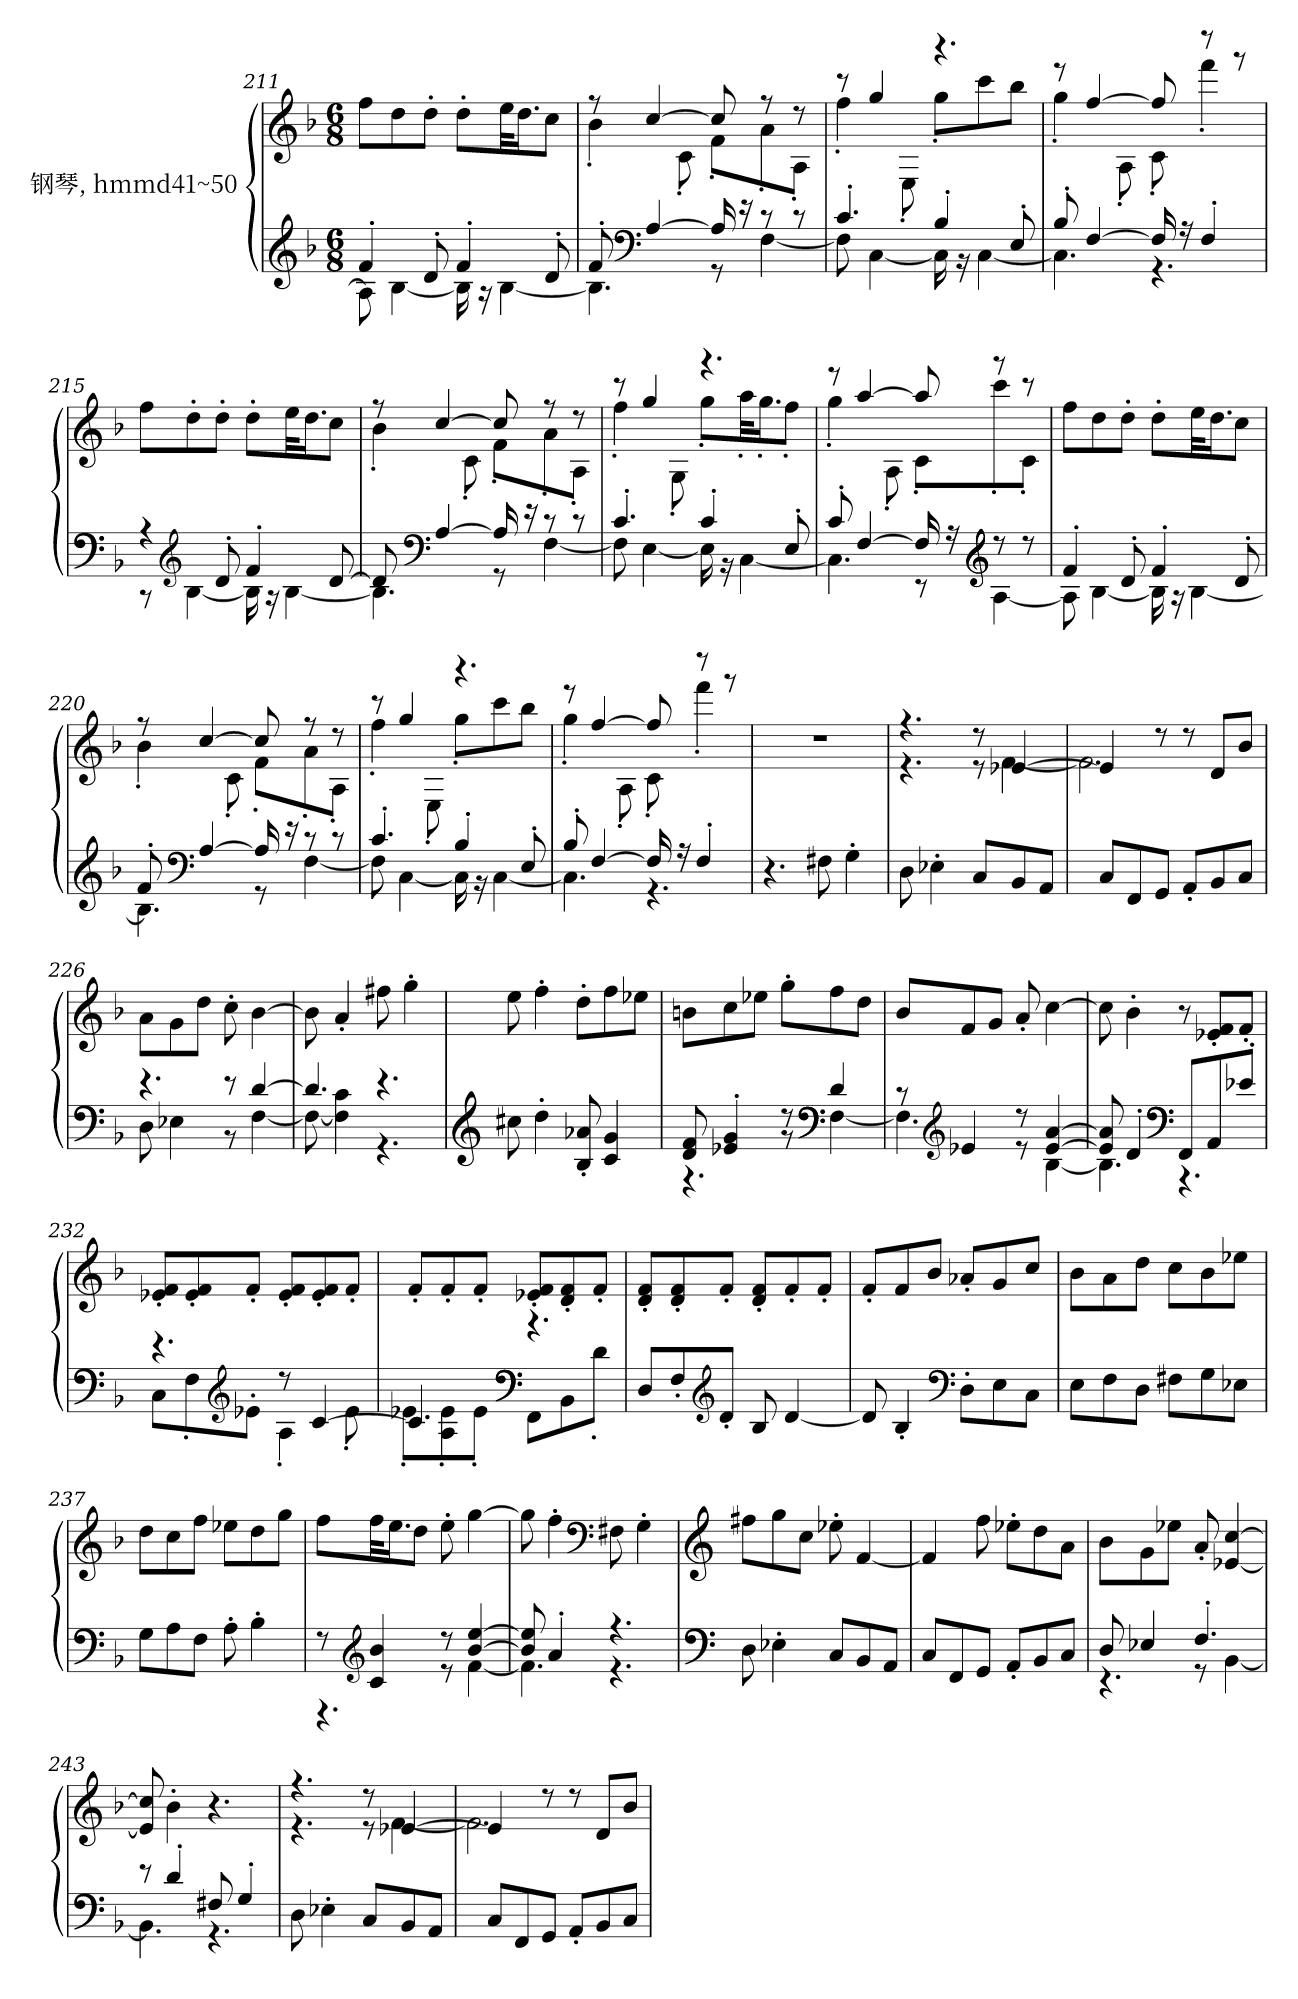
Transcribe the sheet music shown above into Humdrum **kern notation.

**kern	**kern
*part1	*part1
*staff2	*staff1
*I"钢琴, hmmd41~50	*
*clefG2	*clefG2
*k[b-]	*k[b-]
*M6/8	*M6/8
=211	=211
*^	*
4f'/	8A\]	8ff\L
.	[4B-\	8dd\
8d'/	.	8dd'\J
4f'/	16B-\]	8dd'\L
.	16r	.
.	[4B-\	32ee\KL
.	.	16.dd\J
8d'/	.	8cc\J
!!LO:PB:g=z
=212	=212	=212
*	*	*^
8f'/	4.B-\]	8r	4b-'\
*clefF4	*	*	*
[4A/	.	[4cc/	.
.	.	.	8c'\
16A/]	8r	8cc/]	8f'\L
16r	.	.	.
8r	[4F\	8r	8a'\
8r	.	8r	8A'\J
=213	=213	=213	=213
4.c'/	8F\]	8r	4ff'\
.	[4C\	4gg/	.
.	.	.	8E'\
4B-'/	16C\]	4.r	8gg'\L
.	16r	.	.
.	[4C\	.	8ccc\
8E'/	.	.	8bb-\J
=214	=214	=214	=214
8B-'/	4.C\]	8r	4gg'\
[4F/	.	[4ff/	.
.	.	.	8A'\
16F/]	4.r	8ff/]	8c'\
16r	.	.	.
4F'/	.	8r	4fff'\
*	*	*MM60	*
.	.	8r	.
*	*	*v	*v
=215	=215	=215
*	*	*MM119
4r	8r	8ff\L
*clefG2	*	*
.	[4B-\	8dd'\
8d'/	.	8dd'\J
4f'/	16B-\]	8dd'\L
.	16r	.
.	[4B-\	32ee\KL
.	.	16.dd\J
[8d/	.	8cc\J
!!LO:LB:g=z
=216	=216	=216
*	*	*^
8d/]	4.B-\]	8r	4b-'\
*clefF4	*	*	*
[4A/	.	[4cc/	.
.	.	.	8c'\
16A/]	8r	8cc/]	8f'\L
16r	.	.	.
8r	[4F\	8r	8a'\
8r	.	8r	8A'\J
=217	=217	=217	=217
4.c'/	8F\]	8r	4ff'\
.	[4E\	4gg/	.
.	.	.	8G'\
4c'/	16E\]	4.r	8gg'\L
.	16r	.	.
.	[4C\	.	32aa'\KL
.	.	.	16.gg'\J
8E'/	.	.	8ff'\J
=218	=218	=218	=218
8c'/	4.C\]	8r	4gg'\
[4F/	.	[4aa/	.
.	.	.	8A'\
16F/]	8r	8aa/]	8c'\L
16r	.	.	.
*clefG2	*	*	*
8r	[4A\	8r	8ccc'\
8r	.	8r	8c'\J
*	*	*v	*v
=219	=219	=219
4f'/	8A\]	8ff\L
.	[4B-\	8dd\
8d'/	.	8dd'\J
4f'/	16B-\]	8dd'\L
.	16r	.
.	[4B-\	32ee\KL
.	.	16.dd\J
8d'/	.	8cc\J
!!LO:LB:g=z
=220	=220	=220
*	*	*^
8f'/	4.B-\]	8r	4b-'\
*clefF4	*	*	*
[4A/	.	[4cc/	.
.	.	.	8c'\
16A/]	8r	8cc/]	8f'\L
16r	.	.	.
8r	[4F\	8r	8a'\
8r	.	8r	8A'\J
=221	=221	=221	=221
4.c'/	8F\]	8r	4ff'\
.	[4C\	4gg/	.
.	.	.	8E'\
4B-'/	16C\]	4.r	8gg'\L
.	16r	.	.
.	[4C\	.	8ccc\
8E'/	.	.	8bb-\J
=222	=222	=222	=222
8B-'/	4.C\]	8r	4gg'\
[4F/	.	[4ff/	.
.	.	.	8A'\
16F/]	4.r	8ff/]	8c'\
16r	.	.	.
4F'/	.	8r	4fff'\
.	.	8r	.
*v	*v	*	*
*	*v	*v
=223	=223
4.r	2.r
8F#X\	.
4G'\	.
=224	=224
*	*MM91
*	*^
8D\	4.r	4.r
4E-X'\	.	.
*	*MM103	*
8C/L	8r	8r
8BB-/	[4e-X/	[4f\
8AA/J	.	.
!!LO:LB:g=z	!!
=225	=225	=225
8C/L	4e-/]	2.f\]
8FF/	.	.
8GG/J	8r	.
8AA'/L	8r	.
8BB-/	8d/L	.
8C/J	8b-/J	.
*	*v	*v
=226	=226
*^	*
4.r	8D\	8a\L
.	4E-X\	8g\
.	.	8dd\J
8r	8r	8cc'\
[4d/	[4F\	[4b-\
=227	=227	=227
4.d/]	8F\_	8b-\]
.	4F\] 4c\	4a'/
*	*	*MM80
4.r	4.r	8ff#X\
.	.	4gg'\
*v	*v	*
=228	=228
*clefG2	*
*	*MM91
8cc#X\	8ee\
4dd'\	4ff'\
8B-/' 8a-X/'	8dd'\L
*	*MM103
4c/ 4g/	8ff\
.	8ee-X\J
=229	=229
*^	*
8d/ 8f/	4.r	8bn\L
*	*	*MM119
4e-X/' 4g/'	.	8cc\
.	.	8ee-X\J
8r	8r	8gg'\L
*clefF4	*	*
4d/	[4F\	8ff\
.	.	8dd\J
!!LO:LB:g=z
=230	=230	=230
8r	4.F\]	8b-/L
*clefG2	*	*
4e-X/	.	8f/
.	.	8g/J
8r	8r	8a'/
*	*	*MM103
[4e-/ [4a/	[4B-\	[4cc\
=231	=231	=231
8e-/] 8a/]	4.B-\]	8cc\]
4d'/	.	4b-'\
*clefF4	*	*
8FF/L	4.r	8r
*	*	*MM119
8AA/	.	8e-X/' 8f/'L
8e-X'/J	.	8f'/J
=232	=232	=232
4.r	8C\L	8e-X/' 8f/'L
.	8F'\	8e-/' 8f/'
*clefG2	*	*
.	8e-X'\J	8f'/J
8r	4A'\	8e-/' 8f/'L
[4c/	.	8e-/' 8f/'
.	8e-'\	8f'/J
=233	=233	=233
4.c/]	8e-X'\L	8f'/L
.	8A\' 8e-\'	8f'/
.	8e-'\J	8f'/J
*clefF4	*	*
4.r	8FF\L	8e-X/' 8f/'L
.	8BB-\	8d/' 8f/'
.	8d'\J	8f'/J
*v	*v	*
!!LO:LB:g=z
=234	=234
8D/L	8d/' 8f/'L
8F'/	8d/' 8f/'
*clefG2	*
8d'/J	8f'/J
8B-/	8d/' 8f/'L
[4d/	8f'/
.	8f'/J
=235	=235
8d/]	8f'/L
4B-'/	8f/
.	8b-/J
*clefF4	*
8D'\L	8a-X'/L
8E\	8g/
8C\J	8cc/J
=236	=236
8E\L	8b-\L
8F\	8a\
8D\J	8dd\J
8F#X\L	8cc\L
8G\	8b-\
8E-X\J	8ee-X\J
=237	=237
8G\L	8dd\L
8A\	8cc\
8F\J	8ff\J
8A'\	8ee-X\L
4B-'\	8dd\
.	8gg\J
=238	=238
*^	*
8r	4.r	8ff\L
*clefG2	*	*
4c/ 4b-/	.	32ff\KL
.	.	16.ee\J
.	.	8dd\J
8r	8r	8ee'\
[4b-/ [4ee/	[4f\	[4gg\
!!LO:PB:g=z
=239	=239	=239
8b-/] 8ee/]	4.f\]	8gg\]
4a'/	.	4ff'\
*	*	*clefF4
4.r	4.r	8F#X\
.	.	4G'\
*v	*v	*
=240	=240
*clefF4	*clefG2
8D\	8ff#X\L
4E-X'\	8gg\
.	8cc\J
8C/L	8ee-X'\
8BB-/	[4f/
8AA/J	.
=241	=241
8C/L	4f/]
8FF/	.
8GG/J	8ff\
8AA'/L	8ee-X'\L
8BB-/	8dd\
8C/J	8a\J
=242	=242
*^	*
8D/	4.r	8b-\L
4E-X/	.	8g\
.	.	8ee-X\J
*	*	*MM103
4.F'/	8r	8a'/
*	*	*MM91
.	[4BB-\	[4e-X/ [4cc/
=243	=243	=243
8r	4.BB-\]	8e-/] 8cc/]
4d'/	.	4b-'\
*	*	*MM80
8F#X/	4.r	4.r
4G'/	.	.
*v	*v	*
!!LO:LB:g=z
=244	=244
*	*MM91
*	*^
8D\	4.r	4.r
4E-X'\	.	.
*	*MM103	*
8C/L	8r	8r
8BB-/	[4e-X/	[4f\
8AA/J	.	.
=245	=245	=245
8C/L	4e-/]	2.f\]
8FF/	.	.
8GG/J	8r	.
8AA'/L	8r	.
8BB-/	8d/L	.
8C/J	8b-/J	.
*	*v	*v
=	=
*-	*-
